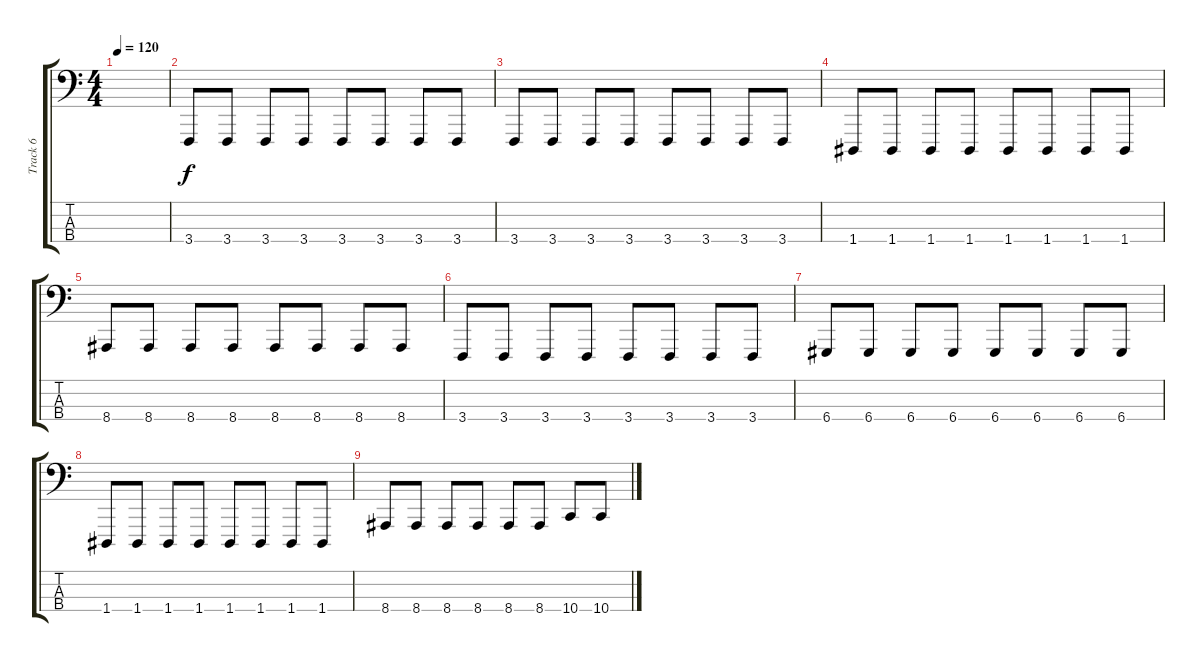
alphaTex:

\track ("Track 6" "Track 6") {instrument lead2sawtooth}
\staff {score tabs}
\tuning (G2 D2 A1 D1) {hide}
\ts (4 4)
\tempo 120
\clef f4
\ks c
|
3.4.8 3.4.8 3.4.8 3.4.8 3.4.8 3.4.8 3.4.8 3.4.8 |
3.4.8 3.4.8 3.4.8 3.4.8 3.4.8 3.4.8 3.4.8 3.4.8 |
1.4.8 1.4.8 1.4.8 1.4.8 1.4.8 1.4.8 1.4.8 1.4.8 |
8.4.8 8.4.8 8.4.8 8.4.8 8.4.8 8.4.8 8.4.8 8.4.8 |
3.4.8 3.4.8 3.4.8 3.4.8 3.4.8 3.4.8 3.4.8 3.4.8 |
6.4.8 6.4.8 6.4.8 6.4.8 6.4.8 6.4.8 6.4.8 6.4.8 |
1.4.8 1.4.8 1.4.8 1.4.8 1.4.8 1.4.8 1.4.8 1.4.8 |
8.4.8 8.4.8 8.4.8 8.4.8 8.4.8 8.4.8 10.4.8 10.4.8
